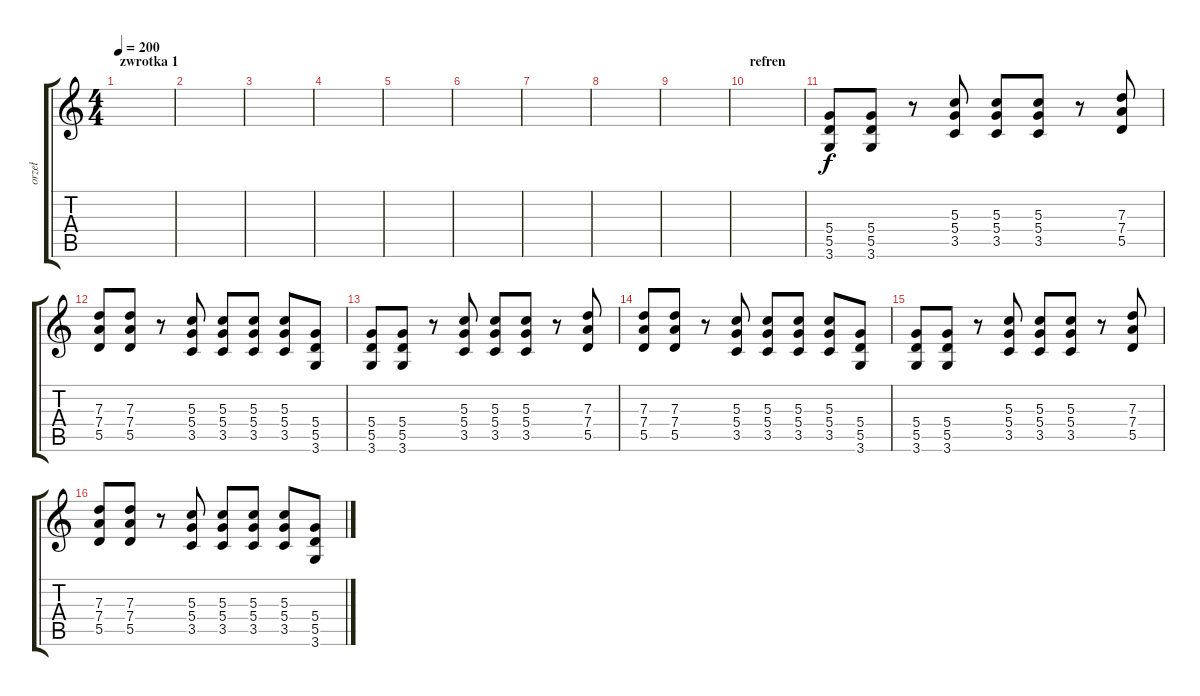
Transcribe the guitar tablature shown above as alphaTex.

\track ("orzeł" "orzeł") {instrument electricguitarclean}
\staff {score tabs}
\tuning (E4 B3 G3 D3 A2 E2) {hide}
\ts (4 4)
\section ("" "zwrotka 1")
\tempo 200
\clef g2
\ks c
|
|
|
|
|
|
|
|
|
\section ("" "refren")
|
(5.4 5.5 3.6).8 (5.4 5.5 3.6).8 r.8 (5.3 5.4 3.5).8 (5.3 5.4 3.5).8 (5.3 5.4 3.5).8 r.8 (7.3 7.4 5.5).8 |
(7.3 7.4 5.5).8 (7.3 7.4 5.5).8 r.8 (5.3 5.4 3.5).8 (5.3 5.4 3.5).8 (5.3 5.4 3.5).8 (5.3 5.4 3.5).8 (5.4 5.5 3.6).8 |
(5.4 5.5 3.6).8 (5.4 5.5 3.6).8 r.8 (5.3 5.4 3.5).8 (5.3 5.4 3.5).8 (5.3 5.4 3.5).8 r.8 (7.3 7.4 5.5).8 |
(7.3 7.4 5.5).8 (7.3 7.4 5.5).8 r.8 (5.3 5.4 3.5).8 (5.3 5.4 3.5).8 (5.3 5.4 3.5).8 (5.3 5.4 3.5).8 (5.4 5.5 3.6).8 |
(5.4 5.5 3.6).8 (5.4 5.5 3.6).8 r.8 (5.3 5.4 3.5).8 (5.3 5.4 3.5).8 (5.3 5.4 3.5).8 r.8 (7.3 7.4 5.5).8 |
(7.3 7.4 5.5).8 (7.3 7.4 5.5).8 r.8 (5.3 5.4 3.5).8 (5.3 5.4 3.5).8 (5.3 5.4 3.5).8 (5.3 5.4 3.5).8 (5.4 5.5 3.6).8
